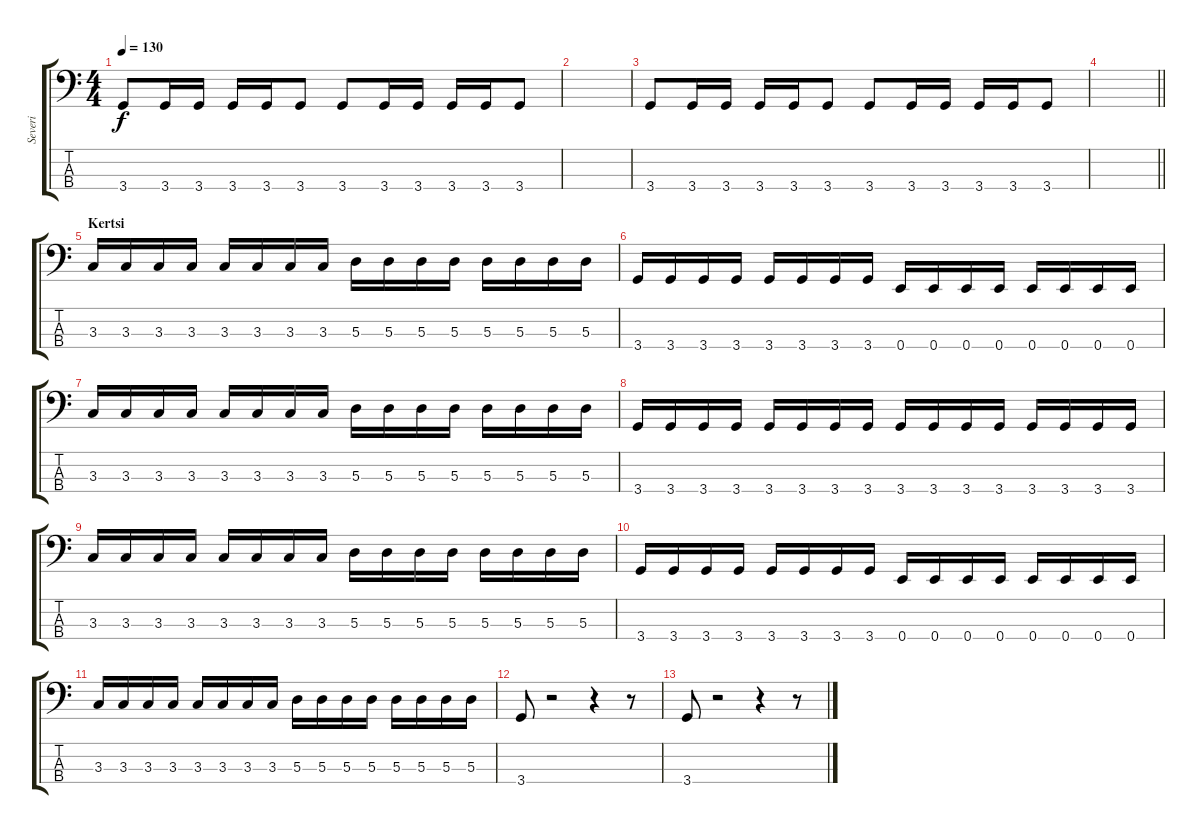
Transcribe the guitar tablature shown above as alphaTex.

\track ("Severi" "Severi") {instrument electricbassfinger}
\staff {score tabs}
\tuning (G2 D2 A1 E1) {hide}
\ts (4 4)
\tempo 130
\clef f4
\ks c
3.4.8{dy f} 3.4.16 3.4.16 3.4.16 3.4.16 3.4.8 3.4.8 3.4.16 3.4.16 3.4.16 3.4.16 3.4.8 |
|
3.4.8 3.4.16 3.4.16 3.4.16 3.4.16 3.4.8 3.4.8 3.4.16 3.4.16 3.4.16 3.4.16 3.4.8 |
\barLineRight lightlight
|
\section ("" "Kertsi")
3.3.16 3.3.16 3.3.16 3.3.16 3.3.16 3.3.16 3.3.16 3.3.16 5.3.16 5.3.16 5.3.16 5.3.16 5.3.16 5.3.16 5.3.16 5.3.16 |
3.4.16 3.4.16 3.4.16 3.4.16 3.4.16 3.4.16 3.4.16 3.4.16 0.4.16 0.4.16 0.4.16 0.4.16 0.4.16 0.4.16 0.4.16 0.4.16 |
3.3.16 3.3.16 3.3.16 3.3.16 3.3.16 3.3.16 3.3.16 3.3.16 5.3.16 5.3.16 5.3.16 5.3.16 5.3.16 5.3.16 5.3.16 5.3.16 |
3.4.16 3.4.16 3.4.16 3.4.16 3.4.16 3.4.16 3.4.16 3.4.16 3.4.16 3.4.16 3.4.16 3.4.16 3.4.16 3.4.16 3.4.16 3.4.16 |
3.3.16 3.3.16 3.3.16 3.3.16 3.3.16 3.3.16 3.3.16 3.3.16 5.3.16 5.3.16 5.3.16 5.3.16 5.3.16 5.3.16 5.3.16 5.3.16 |
3.4.16 3.4.16 3.4.16 3.4.16 3.4.16 3.4.16 3.4.16 3.4.16 0.4.16 0.4.16 0.4.16 0.4.16 0.4.16 0.4.16 0.4.16 0.4.16 |
3.3.16 3.3.16 3.3.16 3.3.16 3.3.16 3.3.16 3.3.16 3.3.16 5.3.16 5.3.16 5.3.16 5.3.16 5.3.16 5.3.16 5.3.16 5.3.16 |
3.4.8 r.2 r.4 r.8 |
3.4.8 r.2 r.4 r.8
